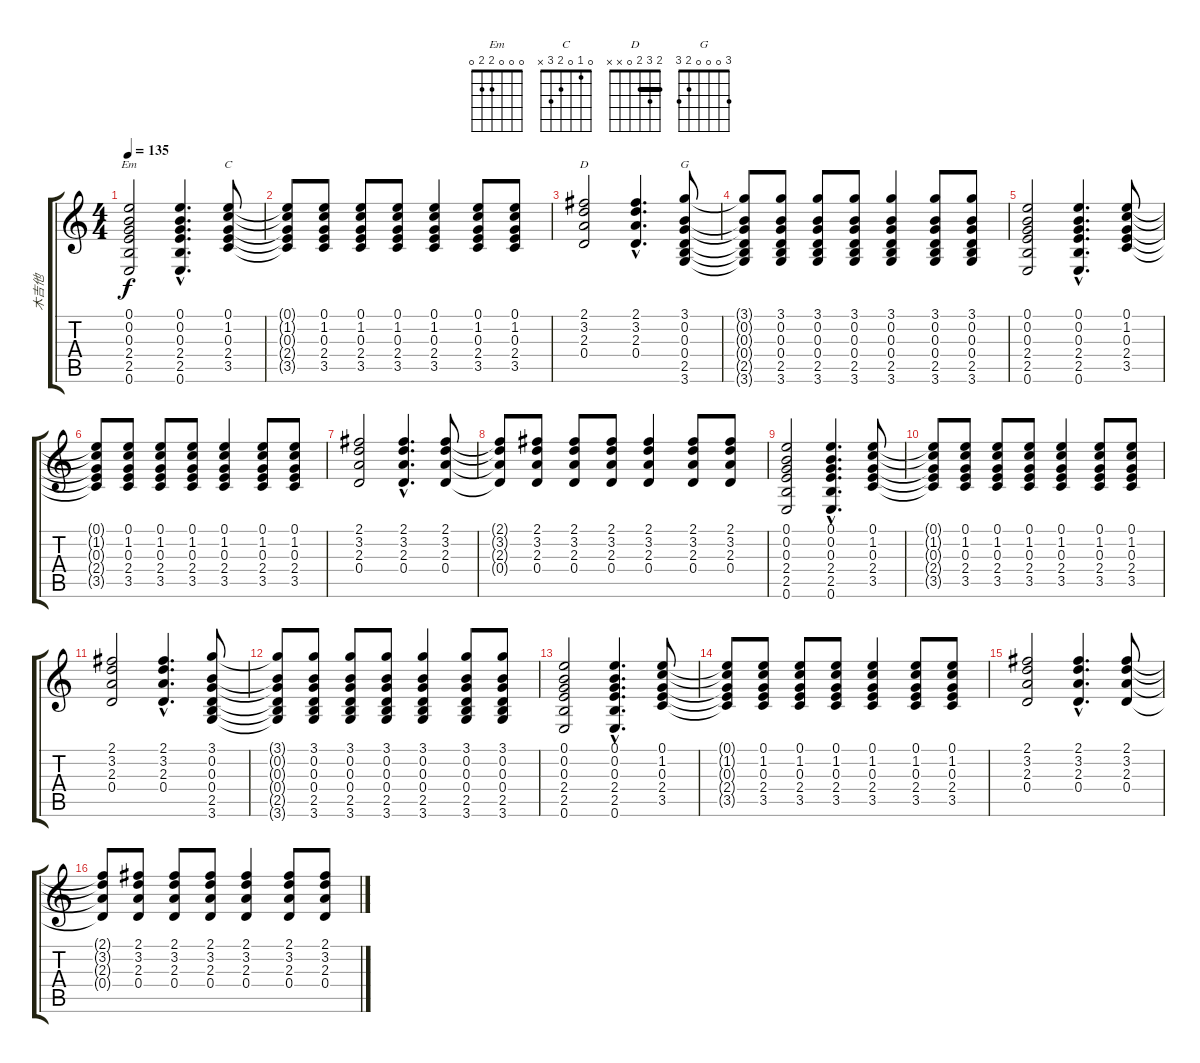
\track ("木吉他" "木吉他") {instrument acousticguitarnylon}
\staff {score tabs}
\tuning (E4 B3 G3 D3 A2 E2) {hide}
\chord ("Em" 0 0 0 2 2 0)
\chord ("C" 0 1 0 2 3 x)
\chord ("D" 2 3 2 0 x x) {barre 2}
\chord ("G" 3 0 0 0 2 3)
\ts (4 4)
\tempo 135
\clef g2
\ks c
(0.1 0.2 0.3 2.4 2.5 0.6).2{ch "Em" dy f} (0.1{hac} 0.2{hac} 0.3{hac} 2.4{hac} 2.5{hac} 0.6{hac}).4{d} (0.1 1.2 0.3 2.4 3.5).8{ch "C"} |
(0.1{t} 1.2{t} 0.3{t} 2.4{t} 3.5{t}).8 (0.1 1.2 0.3 2.4 3.5).8 (0.1 1.2 0.3 2.4 3.5).8 (0.1 1.2 0.3 2.4 3.5).8 (0.1 1.2 0.3 2.4 3.5).4 (0.1 1.2 0.3 2.4 3.5).8 (0.1 1.2 0.3 2.4 3.5).8 |
(2.1 3.2 2.3 0.4).2{ch "D"} (2.1{hac} 3.2{hac} 2.3{hac} 0.4{hac}).4{d} (3.1 0.2 0.3 0.4 2.5 3.6).8{ch "G"} |
(3.1{t} 0.2{t} 0.3{t} 0.4{t} 2.5{t} 3.6{t}).8 (3.1 0.2 0.3 0.4 2.5 3.6).8 (3.1 0.2 0.3 0.4 2.5 3.6).8 (3.1 0.2 0.3 0.4 2.5 3.6).8 (3.1 0.2 0.3 0.4 2.5 3.6).4 (3.1 0.2 0.3 0.4 2.5 3.6).8 (3.1 0.2 0.3 0.4 2.5 3.6).8 |
(0.1 0.2 0.3 2.4 2.5 0.6).2 (0.1{hac} 0.2{hac} 0.3{hac} 2.4{hac} 2.5{hac} 0.6{hac}).4{d} (0.1 1.2 0.3 2.4 3.5).8 |
(0.1{t} 1.2{t} 0.3{t} 2.4{t} 3.5{t}).8 (0.1 1.2 0.3 2.4 3.5).8 (0.1 1.2 0.3 2.4 3.5).8 (0.1 1.2 0.3 2.4 3.5).8 (0.1 1.2 0.3 2.4 3.5).4 (0.1 1.2 0.3 2.4 3.5).8 (0.1 1.2 0.3 2.4 3.5).8 |
(2.1 3.2 2.3 0.4).2 (2.1{hac} 3.2{hac} 2.3{hac} 0.4{hac}).4{d} (2.1 3.2 2.3 0.4).8 |
(2.1{t} 3.2{t} 2.3{t} 0.4{t}).8 (2.1 3.2 2.3 0.4).8 (2.1 3.2 2.3 0.4).8 (2.1 3.2 2.3 0.4).8 (2.1 3.2 2.3 0.4).4 (2.1 3.2 2.3 0.4).8 (2.1 3.2 2.3 0.4).8 |
(0.1 0.2 0.3 2.4 2.5 0.6).2 (0.1{hac} 0.2{hac} 0.3{hac} 2.4{hac} 2.5{hac} 0.6{hac}).4{d} (0.1 1.2 0.3 2.4 3.5).8 |
(0.1{t} 1.2{t} 0.3{t} 2.4{t} 3.5{t}).8 (0.1 1.2 0.3 2.4 3.5).8 (0.1 1.2 0.3 2.4 3.5).8 (0.1 1.2 0.3 2.4 3.5).8 (0.1 1.2 0.3 2.4 3.5).4 (0.1 1.2 0.3 2.4 3.5).8 (0.1 1.2 0.3 2.4 3.5).8 |
(2.1 3.2 2.3 0.4).2 (2.1{hac} 3.2{hac} 2.3{hac} 0.4{hac}).4{d} (3.1 0.2 0.3 0.4 2.5 3.6).8 |
(3.1{t} 0.2{t} 0.3{t} 0.4{t} 2.5{t} 3.6{t}).8 (3.1 0.2 0.3 0.4 2.5 3.6).8 (3.1 0.2 0.3 0.4 2.5 3.6).8 (3.1 0.2 0.3 0.4 2.5 3.6).8 (3.1 0.2 0.3 0.4 2.5 3.6).4 (3.1 0.2 0.3 0.4 2.5 3.6).8 (3.1 0.2 0.3 0.4 2.5 3.6).8 |
(0.1 0.2 0.3 2.4 2.5 0.6).2 (0.1{hac} 0.2{hac} 0.3{hac} 2.4{hac} 2.5{hac} 0.6{hac}).4{d} (0.1 1.2 0.3 2.4 3.5).8 |
(0.1{t} 1.2{t} 0.3{t} 2.4{t} 3.5{t}).8 (0.1 1.2 0.3 2.4 3.5).8 (0.1 1.2 0.3 2.4 3.5).8 (0.1 1.2 0.3 2.4 3.5).8 (0.1 1.2 0.3 2.4 3.5).4 (0.1 1.2 0.3 2.4 3.5).8 (0.1 1.2 0.3 2.4 3.5).8 |
(2.1 3.2 2.3 0.4).2 (2.1{hac} 3.2{hac} 2.3{hac} 0.4{hac}).4{d} (2.1 3.2 2.3 0.4).8 |
(2.1{t} 3.2{t} 2.3{t} 0.4{t}).8 (2.1 3.2 2.3 0.4).8 (2.1 3.2 2.3 0.4).8 (2.1 3.2 2.3 0.4).8 (2.1 3.2 2.3 0.4).4 (2.1 3.2 2.3 0.4).8 (2.1 3.2 2.3 0.4).8
